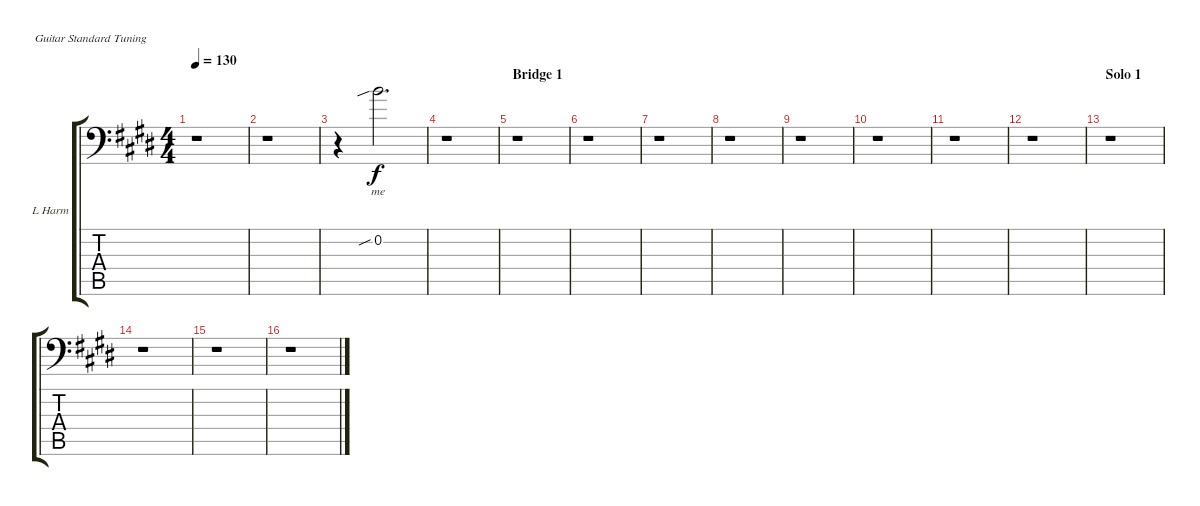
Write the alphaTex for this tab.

\defaultSystemsLayout 4
\bracketExtendMode groupsimilarinstruments
\firstSystemTrackNameOrientation horizontal
\otherSystemsTrackNameOrientation horizontal
\chordDiagramsInScore
\track ("Low Harmony" "L Harm") {instrument electricguitarclean}
\staff {score tabs}
\tuning (E4 B3 G3 D3 A2 E2)
\ts (4 4)
\tempo 130
\clef f4
\scale
0.224265
\ks e
r.1{dy f} |
\scale
0.224265 r.1 |
\scale
0.327206 r.4 0.2{sib}.2{d lyrics (0 "me") lyrics (1 "") lyrics (2 "") lyrics (3 "") lyrics (4 "")} |
\scale
0.224265 r.1 |
\section ("" "Bridge 1")
\scale
0.25 r.1 |
\scale
0.25 r.1 |
\scale
0.25 r.1 |
\scale
0.25 r.1 |
\scale
0.25 r.1 |
\scale
0.25 r.1 |
\scale
0.25 r.1 |
\scale
0.25 r.1 |
\section ("" "Solo 1")
\scale
0.25 r.1 |
\scale
0.25 r.1 |
\scale
0.25 r.1 |
\scale
0.25 r.1
